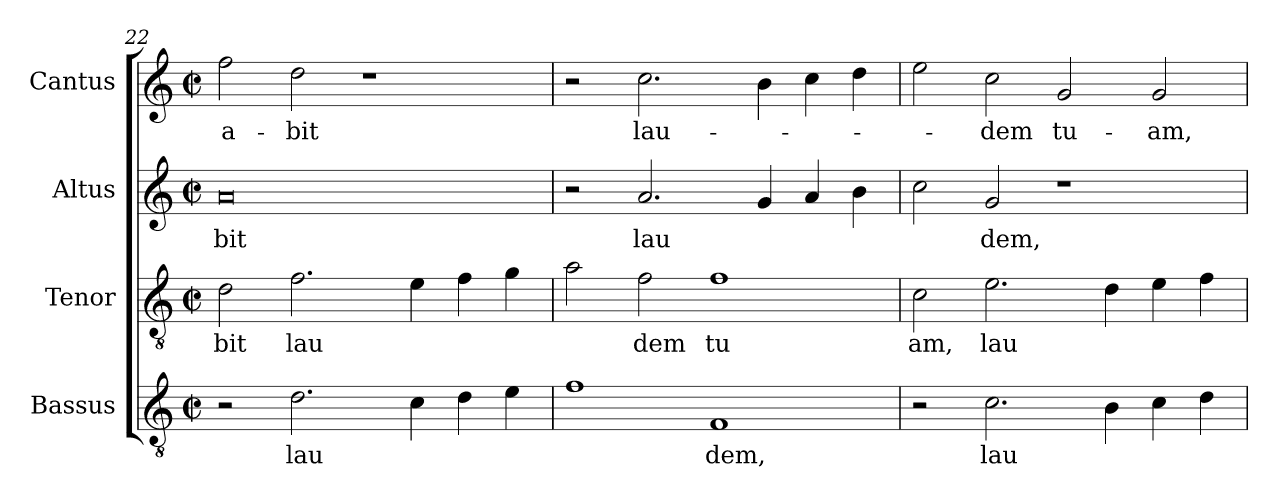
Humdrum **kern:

**kern	**text	**kern	**text	**kern	**text	**kern	**text
*part4	*part4	*part3	*part3	*part2	*part2	*part1	*part1
*staff4	*staff4	*staff3	*staff3	*staff2	*staff2	*staff1	*staff1
*I"Bassus	*	*I"Tenor	*	*I"Altus	*	*I"Cantus	*
*clefGv2	*	*clefGv2	*	*clefG2	*	*clefG2	*
*M2/2	*	*M2/2	*	*M2/2	*	*M2/2	*
*met(c|)	*	*met(c|)	*	*met(c|)	*	*met(c|)	*
=22	=22	=22	=22	=22	=22	=22	=22
!	!	!	!LO:LY:b:cj	!	!LO:LY:b:cj	!	!LO:LY:b:cj
2r	.	2d\	bit	0a	bit	2ff\	-a-
!	!LO:LY:b	!	!LO:LY:b	!	!	!	!LO:LY:b:cj
2.d\	lau	2.f\	lau	.	.	2dd\	-bit
.	.	.	.	.	.	1r	.
4c\	.	4e\	.	.	.	.	.
4d\	.	4f\	.	.	.	.	.
4e\	.	4g\	.	.	.	.	.
=23	=23	=23	=23	=23	=23	=23	=23
1f	.	2a\	.	2r	.	2r	.
!	!	!	!LO:LY:b:cj	!	!LO:LY:b	!	!LO:LY:b
.	.	2f\	dem	2.a/	lau	2.cc\	lau-
!	!LO:LY:b:cj	!	!LO:LY:b:cj	!	!	!	!
1F	dem,	1f	tu	.	.	.	.
.	.	.	.	4g/	.	4b\	.
.	.	.	.	4a/	.	4cc\	.
.	.	.	.	4b\	.	4dd\	.
=24	=24	=24	=24	=24	=24	=24	=24
!	!	!	!LO:LY:b:cj	!	!	!	!
2r	.	2c\	am,	2cc\	.	2ee\	.
!	!LO:LY:b	!	!LO:LY:b	!	!LO:LY:b:cj	!	!LO:LY:b:cj
2.c\	lau	2.e\	lau	2g/	dem,	2cc\	-dem
!	!	!	!	!	!	!	!LO:LY:b:cj
.	.	.	.	1r	.	2g/	tu-
4B\	.	4d\	.	.	.	.	.
!	!	!	!	!	!	!	!LO:LY:b:cj
4c\	.	4e\	.	.	.	2g/	-am,
4d\	.	4f\	.	.	.	.	.
=	=	=	=	=	=	=	=
*-	*-	*-	*-	*-	*-	*-	*-
